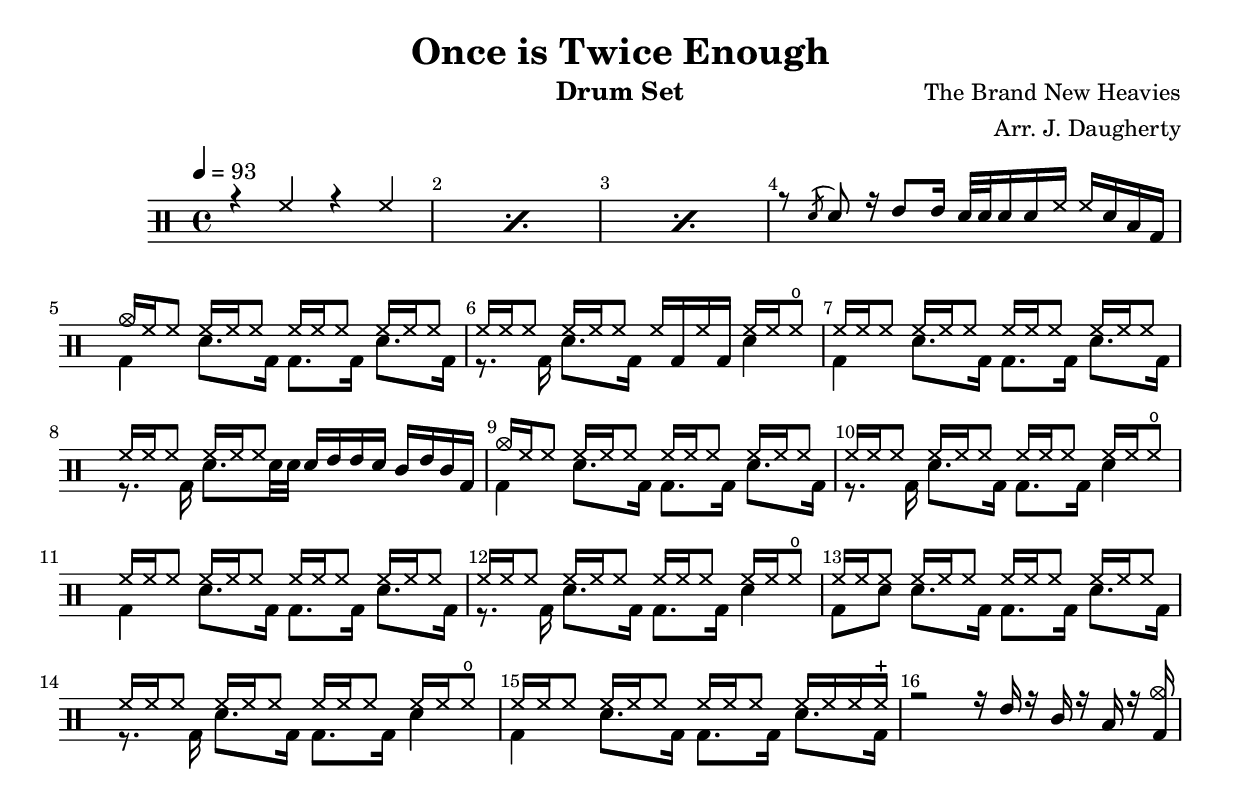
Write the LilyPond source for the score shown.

\header{
  title = "Once is Twice Enough"
  arranger = "Arr. J. Daugherty"
  instrument = "Drum Set"
  composer = "The Brand New Heavies"
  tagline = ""
}

up = \drummode {
    \repeat percent 3 { r4 hh4 r4 hh4 }

    r8 \acciaccatura sn sn8
    r16 tommh8 tommh16
    sn32 sn32 sn16 sn16 hh16
    hh16 sn16 toml16 bd16

    cymc16 hh16 hh8
    hh16 hh16 hh8
    hh16 hh16 hh8
    hh16 hh16 hh8

    hh16 hh16 hh8
    hh16 hh16 hh8
    hh16 bd16 hh16 bd16
    hh16 hh16 hho8

    hh16 hh16 hh8
    hh16 hh16 hh8
    hh16 hh16 hh8
    hh16 hh16 hh8

    hh16 hh16 hh8
    hh16 hh16 hh8
    sn16 tommh16 tommh16 sn16
    tomml16 tommh16 tomml16 bd16

    cymc16 hh16 hh8
    hh16 hh16 hh8
    hh16 hh16 hh8
    hh16 hh16 hh8

    hh16 hh16 hh8
    hh16 hh16 hh8
    hh16 hh16 hh8
    hh16 hh16 hho8

    hh16 hh16 hh8
    hh16 hh16 hh8
    hh16 hh16 hh8
    hh16 hh16 hh8

    hh16 hh16 hh8
    hh16 hh16 hh8
    hh16 hh16 hh8
    hh16 hh16 hho8

    hh16 hh16 hh8
    hh16 hh16 hh8
    hh16 hh16 hh8
    hh16 hh16 hh8

    hh16 hh16 hh8
    hh16 hh16 hh8
    hh16 hh16 hh8
    hh16 hh16 hho8

    hh16 hh16 hh8
    hh16 hh16 hh8
    hh16 hh16 hh8
    hh16 hh16 hh16 hhc16

    r2
    r16 tommh16 r16 tomml16
    r16 toml16 r16 <bd cymc>16
}

down = \drummode {
    s1 s1 s1

    s1

    bd4
    sn8. bd16
    bd8. bd16
    sn8. bd16

    r8. bd16
    sn8. bd16
    s4
    sn4

    bd4
    sn8. bd16
    bd8. bd16
    sn8. bd16

    r8. bd16
    sn8. sn32 sn32
    s2

    bd4
    sn8. bd16
    bd8. bd16
    sn8. bd16

    r8. bd16
    sn8. bd16
    bd8. bd16
    sn4

    bd4
    sn8. bd16
    bd8. bd16
    sn8. bd16

    r8. bd16
    sn8. bd16
    bd8. bd16
    sn4

    bd8 sn8
    sn8. bd16
    bd8. bd16
    sn8. bd16

    r8. bd16
    sn8. bd16
    bd8. bd16
    sn4

    bd4
    sn8. bd16
    bd8. bd16
    sn8. bd16

    s1
}

\new DrumStaff <<
  % Show bar numbers for all bars
  \override Score.BarNumber.break-visibility = ##(#f #t #t)

  \tempo 4 = 93
  \new DrumVoice { \voiceOne \up }
  \new DrumVoice { \voiceTwo \down }
>>

\version "2.18.2"  % necessary for upgrading to future LilyPond versions.
